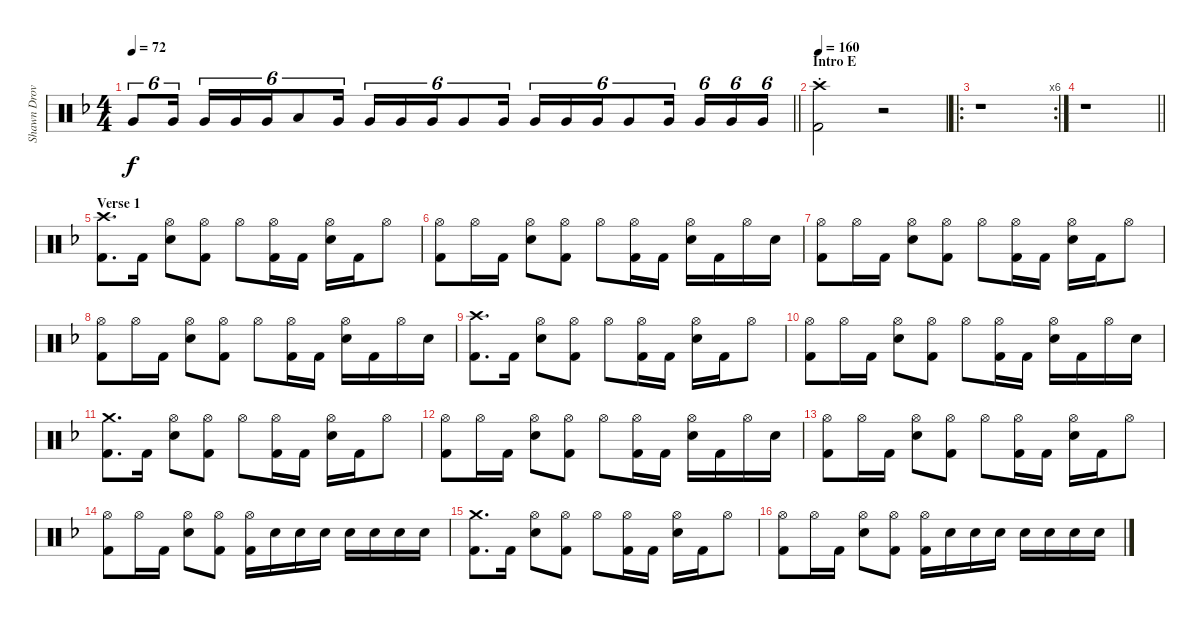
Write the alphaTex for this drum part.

\track ("Shawn Drover - Drums" "Shawn Drov") {instrument percussion}
\staff {score}
\articulation defaults
\ts (4 4)
\tempo 72
\clef neutral
\barLineRight lightlight
\ks f "Very Low Tom (hit)".8{tu (6 4) dy f} "Very Low Tom (hit)".16{tu (6 4)} "Very Low Tom (hit)".16{tu (6 4)} "Very Low Tom (hit)".16{tu (6 4)} "Very Low Tom (hit)".16{tu (6 4)} "Low Floor Tom (hit)".8{tu (6 4)} "Very Low Tom (hit)".16{tu (6 4)} "Very Low Tom (hit)".16{tu (6 4)} "Very Low Tom (hit)".16{tu (6 4)} "Very Low Tom (hit)".16{tu (6 4)} "Very Low Tom (hit)".8{tu (6 4)} "Very Low Tom (hit)".16{tu (6 4)} "Very Low Tom (hit)".16{tu (6 4)} "Very Low Tom (hit)".16{tu (6 4)} "Very Low Tom (hit)".16{tu (6 4)} "Very Low Tom (hit)".8{tu (6 4)} "Very Low Tom (hit)".16{tu (6 4)} "Very Low Tom (hit)".16{tu (6 4)} "Very Low Tom (hit)".16{tu (6 4)} "Very Low Tom (hit)".16{tu (6 4)}
|
\section ("" "Intro E")
\tempo 160
("Crash high (hit)" "Kick (hit) 2"{st}).2 r.2 |
\ro
\rc 6
r.1 |
\barLineRight lightlight
r.1 |
\section ("" "Verse 1")
("Crash high (hit)" "Kick (hit) 2").8{d} "Kick (hit) 2".16 ("Snare (hit) 2" "Hi-Hat (open)").8 ("Hi-Hat (open)" "Kick (hit) 2").8 "Hi-Hat (open)".8 ("Hi-Hat (open)" "Kick (hit) 2").16 "Kick (hit) 2".16 ("Snare (hit) 2" "Hi-Hat (open)").16 "Kick (hit) 2".16 "Hi-Hat (open)".8 |
("Hi-Hat (open)" "Kick (hit) 2").8 "Hi-Hat (open)".16 "Kick (hit) 2".16 ("Snare (hit) 2" "Hi-Hat (open)").8 ("Hi-Hat (open)" "Kick (hit) 2").8 "Hi-Hat (open)".8 ("Hi-Hat (open)" "Kick (hit) 2").16 "Kick (hit) 2".16 ("Snare (hit) 2" "Hi-Hat (open)").16 "Kick (hit) 2".16 "Hi-Hat (open)".16 "Snare (hit) 2".16 |
("Hi-Hat (open)" "Kick (hit) 2").8 "Hi-Hat (open)".16 "Kick (hit) 2".16 ("Snare (hit) 2" "Hi-Hat (open)").8 ("Hi-Hat (open)" "Kick (hit) 2").8 "Hi-Hat (open)".8 ("Hi-Hat (open)" "Kick (hit) 2").16 "Kick (hit) 2".16 ("Snare (hit) 2" "Hi-Hat (open)").16 "Kick (hit) 2".16 "Hi-Hat (open)".8 |
("Hi-Hat (open)" "Kick (hit) 2").8 "Hi-Hat (open)".16 "Kick (hit) 2".16 ("Snare (hit) 2" "Hi-Hat (open)").8 ("Hi-Hat (open)" "Kick (hit) 2").8 "Hi-Hat (open)".8 ("Hi-Hat (open)" "Kick (hit) 2").16 "Kick (hit) 2".16 ("Snare (hit) 2" "Hi-Hat (open)").16 "Kick (hit) 2".16 "Hi-Hat (open)".16 "Snare (hit) 2".16 |
("Crash high (hit)" "Kick (hit) 2").8{d} "Kick (hit) 2".16 ("Snare (hit) 2" "Hi-Hat (open)").8 ("Hi-Hat (open)" "Kick (hit) 2").8 "Hi-Hat (open)".8 ("Hi-Hat (open)" "Kick (hit) 2").16 "Kick (hit) 2".16 ("Snare (hit) 2" "Hi-Hat (open)").16 "Kick (hit) 2".16 "Hi-Hat (open)".8 |
("Hi-Hat (open)" "Kick (hit) 2").8 "Hi-Hat (open)".16 "Kick (hit) 2".16 ("Snare (hit) 2" "Hi-Hat (open)").8 ("Hi-Hat (open)" "Kick (hit) 2").8 "Hi-Hat (open)".8 ("Hi-Hat (open)" "Kick (hit) 2").16 "Kick (hit) 2".16 ("Snare (hit) 2" "Hi-Hat (open)").16 "Kick (hit) 2".16 "Hi-Hat (open)".16 "Snare (hit) 2".16 |
("Crash medium (hit)" "Kick (hit) 2").8{d} "Kick (hit) 2".16 ("Snare (hit) 2" "Hi-Hat (open)").8 ("Hi-Hat (open)" "Kick (hit) 2").8 "Hi-Hat (open)".8 ("Hi-Hat (open)" "Kick (hit) 2").16 "Kick (hit) 2".16 ("Snare (hit) 2" "Hi-Hat (open)").16 "Kick (hit) 2".16 "Hi-Hat (open)".8 |
("Hi-Hat (open)" "Kick (hit) 2").8 "Hi-Hat (open)".16 "Kick (hit) 2".16 ("Snare (hit) 2" "Hi-Hat (open)").8 ("Hi-Hat (open)" "Kick (hit) 2").8 "Hi-Hat (open)".8 ("Hi-Hat (open)" "Kick (hit) 2").16 "Kick (hit) 2".16 ("Snare (hit) 2" "Hi-Hat (open)").16 "Kick (hit) 2".16 "Hi-Hat (open)".16 "Snare (hit) 2".16 |
("Hi-Hat (open)" "Kick (hit) 2").8 "Hi-Hat (open)".16 "Kick (hit) 2".16 ("Snare (hit) 2" "Hi-Hat (open)").8 ("Hi-Hat (open)" "Kick (hit) 2").8 "Hi-Hat (open)".8 ("Hi-Hat (open)" "Kick (hit) 2").16 "Kick (hit) 2".16 ("Snare (hit) 2" "Hi-Hat (open)").16 "Kick (hit) 2".16 "Hi-Hat (open)".8 |
("Hi-Hat (open)" "Kick (hit) 2").8 "Hi-Hat (open)".16 "Kick (hit) 2".16 ("Snare (hit) 2" "Hi-Hat (open)").8 ("Hi-Hat (open)" "Kick (hit) 2").8 ("Hi-Hat (open)" "Kick (hit) 2").16 "Snare (hit) 2".16 "Snare (hit) 2".16 "Snare (hit) 2".16 "Snare (hit) 2".16 "Snare (hit) 2".16 "Snare (hit) 2".16 "Snare (hit) 2".16 |
("Crash medium (hit)" "Kick (hit) 2").8{d} "Kick (hit) 2".16 ("Snare (hit) 2" "Hi-Hat (open)").8 ("Hi-Hat (open)" "Kick (hit) 2").8 "Hi-Hat (open)".8 ("Hi-Hat (open)" "Kick (hit) 2").16 "Kick (hit) 2".16 ("Snare (hit) 2" "Hi-Hat (open)").16 "Kick (hit) 2".16 "Hi-Hat (open)".8 |
("Hi-Hat (open)" "Kick (hit) 2").8 "Hi-Hat (open)".16 "Kick (hit) 2".16 ("Snare (hit) 2" "Hi-Hat (open)").8 ("Hi-Hat (open)" "Kick (hit) 2").8 ("Hi-Hat (open)" "Kick (hit) 2").16 "Snare (hit) 2".16 "Snare (hit) 2".16 "Snare (hit) 2".16 "Snare (hit) 2".16 "Snare (hit) 2".16 "Snare (hit) 2".16 "Snare (hit) 2".16
